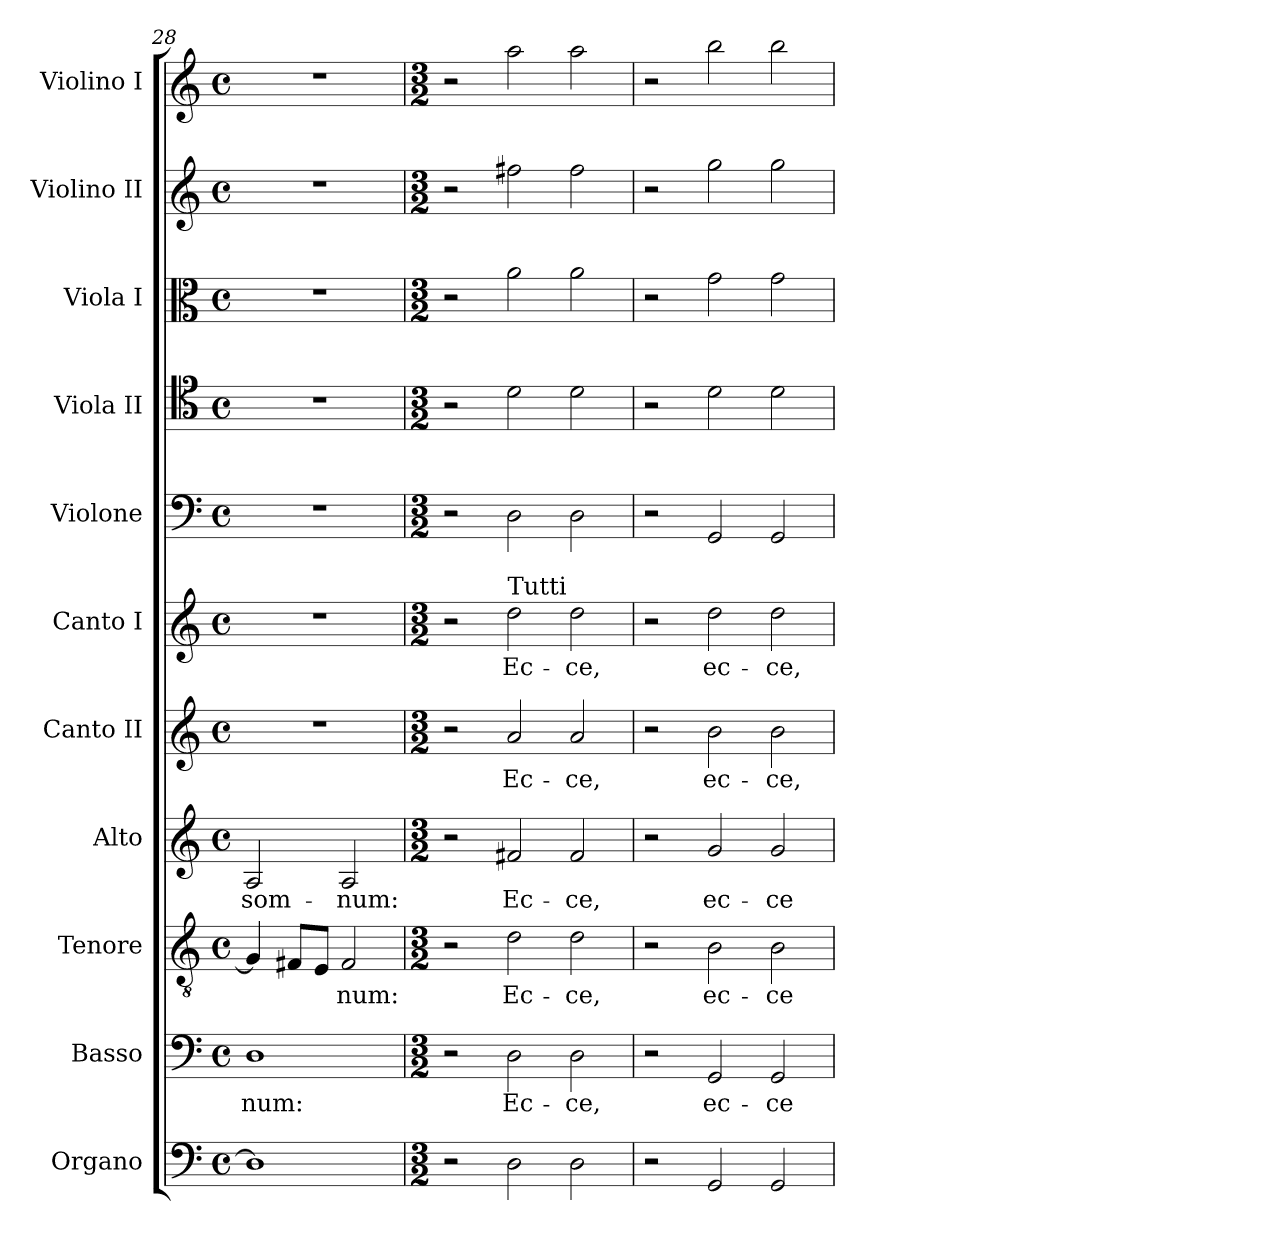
**kern	**kern	**text	**kern	**text	**kern	**text	**kern	**text	**kern	**text	**kern	**kern	**kern	**kern	**kern
*part11	*part10	*part10	*part9	*part9	*part8	*part8	*part7	*part7	*part6	*part6	*part5	*part4	*part3	*part2	*part1
*staff11	*staff10	*staff10	*staff9	*staff9	*staff8	*staff8	*staff7	*staff7	*staff6	*staff6	*staff5	*staff4	*staff3	*staff2	*staff1
*I"Organo	*I"Basso	*	*I"Tenore	*	*I"Alto	*	*I"Canto II	*	*I"Canto I	*	*I"Violone	*I"Viola II	*I"Viola I	*I"Violino II	*I"Violino I
*I'Org.	*I'B.	*	*I'T.	*	*I'A.	*	*I'C. II	*	*I'C. I	*	*I'Vne.	*I'Vla. II	*I'Vla. I	*I'Vl. II	*I'Vl. I
*clefF4	*clefF4	*	*clefGv2	*	*clefG2	*	*clefG2	*	*clefG2	*	*clefF4	*clefC4	*clefC3	*clefG2	*clefG2
*	*	*	*ITrd7c12	*	*	*	*	*	*	*	*	*	*	*	*
*k[]	*k[]	*	*k[]	*	*k[]	*	*k[]	*	*k[]	*	*k[]	*k[]	*k[]	*k[]	*k[]
*C:	*C:	*	*C:	*	*C:	*	*C:	*	*C:	*	*C:	*C:	*C:	*C:	*C:
*M4/4	*M4/4	*	*M4/4	*	*M4/4	*	*M4/4	*	*M4/4	*	*M4/4	*M4/4	*M4/4	*M4/4	*M4/4
*met(c)	*met(c)	*	*met(c)	*	*met(c)	*	*met(c)	*	*met(c)	*	*met(c)	*met(c)	*met(c)	*met(c)	*met(c)
=28	=28	=28	=28	=28	=28	=28	=28	=28	=28	=28	=28	=28	=28	=28	=28
!	!	!LO:LY:b:color=#000000	!	!	!	!	!	!	!	!	!	!	!	!	!
!	!	!	!	!	!	!LO:LY:b:color=#000000	!	!	!	!	!	!	!	!	!
1Di]	1Di	-num:	4GGi/]	.	2Ai/	som-	1r	.	1r	.	1r	1r	1r	1r	1r
.	.	.	8FF#Xi/L	.	.	.	.	.	.	.	.	.	.	.	.
.	.	.	8EEi/J	.	.	.	.	.	.	.	.	.	.	.	.
!	!	!	!	!LO:LY:b:color=#000000	!	!	!	!	!	!	!	!	!	!	!
!	!	!	!	!	!	!LO:LY:b:color=#000000	!	!	!	!	!	!	!	!	!
.	.	.	2FF#i/	-num:	2Ai/	-num:	.	.	.	.	.	.	.	.	.
=29	=29	=29	=29	=29	=29	=29	=29	=29	=29	=29	=29	=29	=29	=29	=29
*M3/2	*M3/2	*	*M3/2	*	*M3/2	*	*M3/2	*	*M3/2	*	*M3/2	*M3/2	*M3/2	*M3/2	*M3/2
2r	2r	.	2r	.	2r	.	2r	.	2r	.	2r	2r	2r	2r	2r
!	!	!LO:LY:b:color=#000000	!	!	!	!	!	!	!	!	!	!	!	!	!
!	!	!	!	!LO:LY:b:color=#000000	!	!	!	!	!	!	!	!	!	!	!
!	!	!	!	!	!	!LO:LY:b:color=#000000	!	!	!	!	!	!	!	!	!
!	!	!	!	!	!	!	!	!LO:LY:b:color=#000000	!	!	!	!	!	!	!
!	!	!	!	!	!	!	!	!	!LO:TX:a:t=Tutti	!	!	!	!	!	!
!	!	!	!	!	!	!	!	!	!	!LO:LY:b:color=#000000	!	!	!	!	!
2Di\	2Di\	Ec-	2Di\	Ec-	2f#Xi/	Ec-	2ai/	Ec-	2ddi\	Ec-	2Di\	2di\	2ai\	2ff#Xi\	2aai\
!	!	!LO:LY:b:color=#000000	!	!	!	!	!	!	!	!	!	!	!	!	!
!	!	!	!	!LO:LY:b:color=#000000	!	!	!	!	!	!	!	!	!	!	!
!	!	!	!	!	!	!LO:LY:b:color=#000000	!	!	!	!	!	!	!	!	!
!	!	!	!	!	!	!	!	!LO:LY:b:color=#000000	!	!	!	!	!	!	!
!	!	!	!	!	!	!	!	!	!	!LO:LY:b:color=#000000	!	!	!	!	!
2Di\	2Di\	-ce,	2Di\	-ce,	2f#i/	-ce,	2ai/	-ce,	2ddi\	-ce,	2Di\	2di\	2ai\	2ff#i\	2aai\
=30	=30	=30	=30	=30	=30	=30	=30	=30	=30	=30	=30	=30	=30	=30	=30
2r	2r	.	2r	.	2r	.	2r	.	2r	.	2r	2r	2r	2r	2r
!	!	!LO:LY:b:color=#000000	!	!	!	!	!	!	!	!	!	!	!	!	!
!	!	!	!	!LO:LY:b:color=#000000	!	!	!	!	!	!	!	!	!	!	!
!	!	!	!	!	!	!LO:LY:b:color=#000000	!	!	!	!	!	!	!	!	!
!	!	!	!	!	!	!	!	!LO:LY:b:color=#000000	!	!	!	!	!	!	!
!	!	!	!	!	!	!	!	!	!	!LO:LY:b:color=#000000	!	!	!	!	!
2GGi/	2GGi/	ec-	2BBi\	ec-	2gi/	ec-	2bi\	ec-	2ddi\	ec-	2GGi/	2di\	2gi\	2ggi\	2bbi\
!	!	!LO:LY:b:color=#000000	!	!	!	!	!	!	!	!	!	!	!	!	!
!	!	!	!	!LO:LY:b:color=#000000	!	!	!	!	!	!	!	!	!	!	!
!	!	!	!	!	!	!LO:LY:b:color=#000000	!	!	!	!	!	!	!	!	!
!	!	!	!	!	!	!	!	!LO:LY:b:color=#000000	!	!	!	!	!	!	!
!	!	!	!	!	!	!	!	!	!	!LO:LY:b:color=#000000	!	!	!	!	!
2GGi/	2GGi/	-ce	2BBi\	-ce	2gi/	-ce	2bi\	-ce,	2ddi\	-ce,	2GGi/	2di\	2gi\	2ggi\	2bbi\
=	=	=	=	=	=	=	=	=	=	=	=	=	=	=	=
*-	*-	*-	*-	*-	*-	*-	*-	*-	*-	*-	*-	*-	*-	*-	*-
